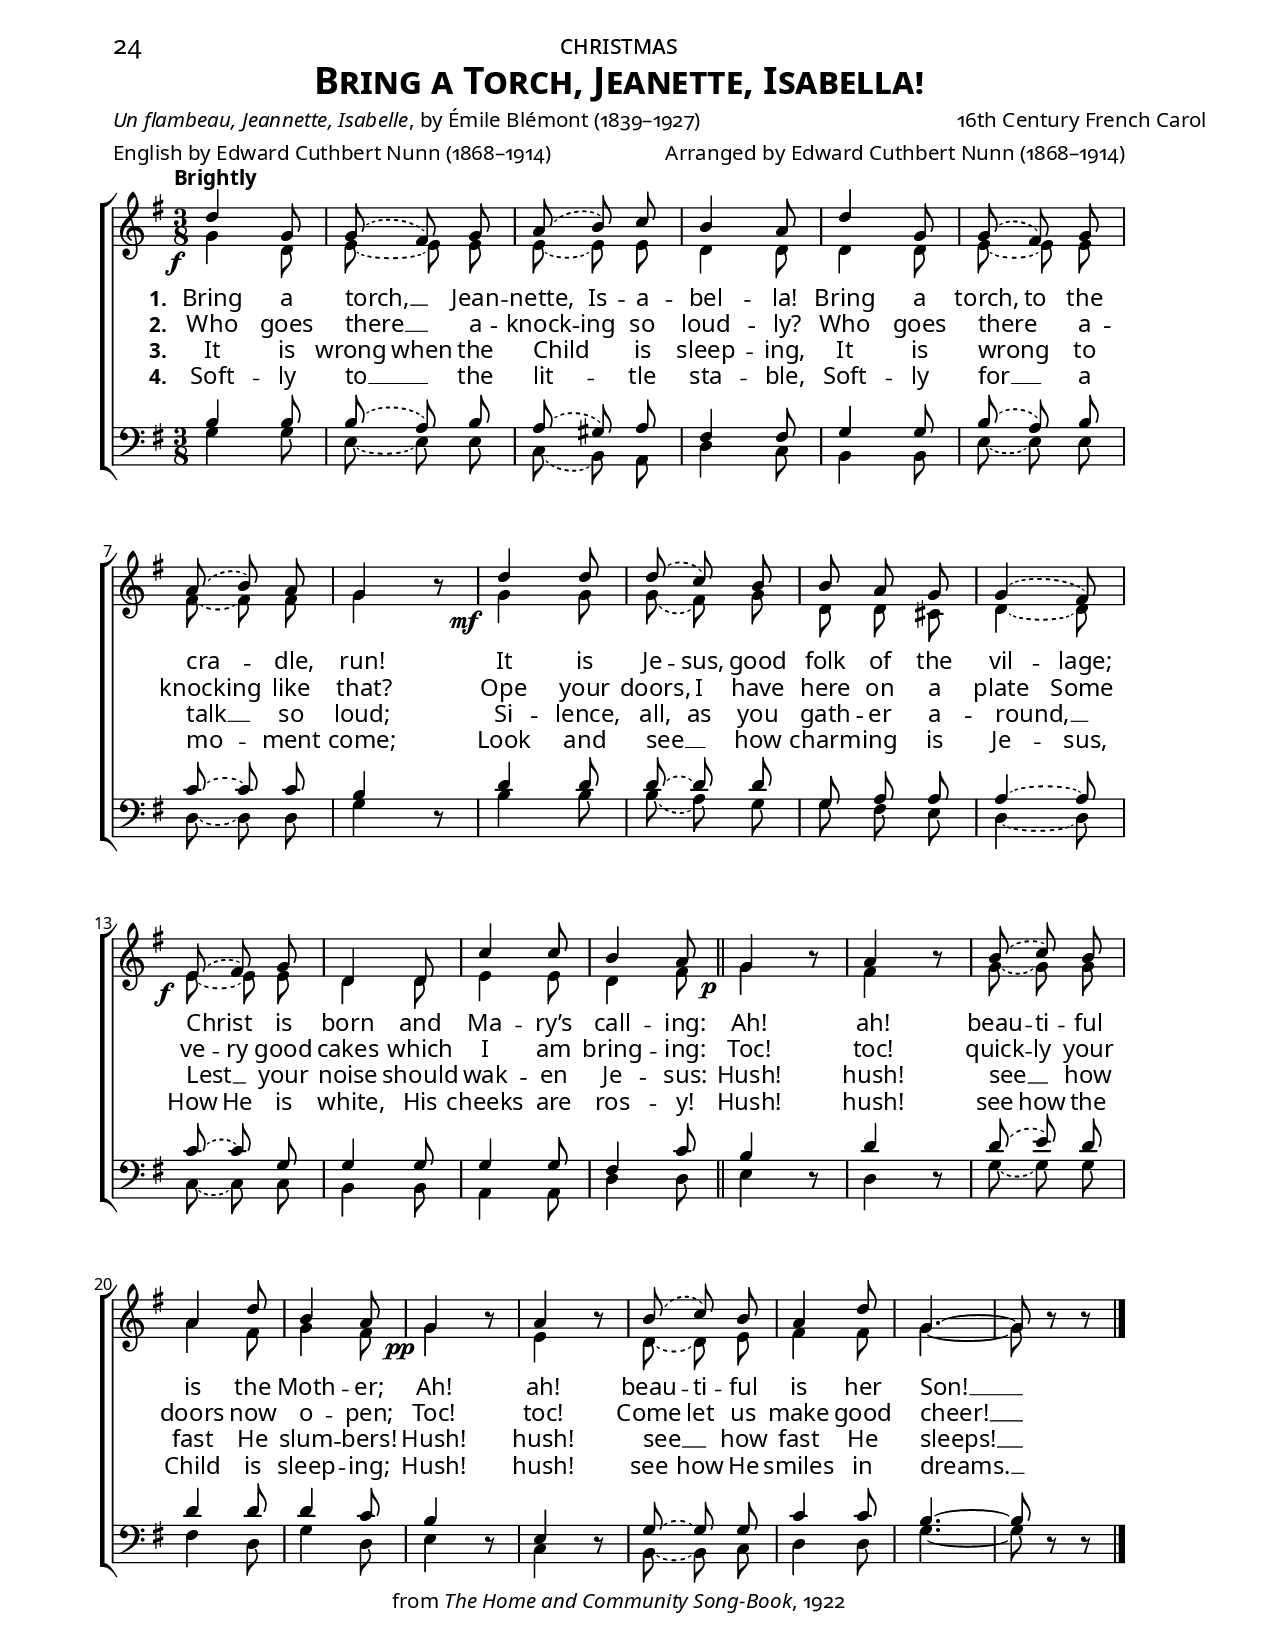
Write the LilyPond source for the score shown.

\version "2.14.2"
\include "util.ly"
\header {
  title = \markup{\override #'(font-name . "Garamond Premier Pro Semibold"){ \abs-fontsize #18 \smallCapsOldStyle"Bring a Torch, Jeanette, Isabella!"}}
  poet = \markup\concat{\italic"Un flambeau, Jeannette, Isabelle" \oldStyleNum", by Émile Blémont (1839–1927)"}
  meter = \markup\oldStyleNum"English by Edward Cuthbert Nunn (1868–1914)"
  composer = \markup\concat{\oldStyleNum"16th Century French Carol"}
  arranger = \markup\oldStyleNum"Arranged by Edward Cuthbert Nunn (1868–1914)"
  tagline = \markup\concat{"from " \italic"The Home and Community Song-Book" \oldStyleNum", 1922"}
}
\paper {
  paper-height = 11\in
  paper-width = 8.5\in
  indent = 0\in
  %system-system-spacing = #'((basic-distance . 10) (padding . 0))
  system-system-spacing =
    #'((basic-distance . 0)
       (minimum-distance . 0)
       (padding . -5)
       (stretchability . 100))
  ragged-last-bottom = ##f
  ragged-bottom = ##f
  two-sided = ##t
  inner-margin = 1\in
  outer-margin = 0.75\in
  top-margin = 0.26\in
  bottom-margin = 0.25\in
  first-page-number = #024
  print-first-page-number = ##t
  headerLine = \markup{\override #'(font-name . "Garamond Premier Pro") \smallCapsOldStyle"christmas"}
  oddHeaderMarkup = \markup\fill-line{
     \override #'(font-name . "Garamond Premier Pro")\abs-fontsize #12.5
     \combine 
        \fill-line{"" \on-the-fly #print-page-number-check-first
        \oldStylePageNum""
        }
        \fill-line{\headerLine}
  }
  evenHeaderMarkup = \markup {
     \override #'(font-name . "Garamond Premier Pro")\abs-fontsize #12.5
     \combine
        \on-the-fly #print-page-number-check-first
        \oldStylePageNum""
        \fill-line{\headerLine}
  }
}
#(set-global-staff-size 18) \paper{ #(define fonts (make-pango-font-tree "Garamond Premier Pro" "Garamond Premier Pro" "Garamond Premier Pro" (/ 18 20))) }
global = {
  \key g \major
  \time 3/8
  %\override DynamicLineSpanner #'staff-padding = #0.0
  %\override DynamicLineSpanner #'Y-extent = #'(0 . 0)
  \slurDashed
  \tieDashed
}

sopMusic = \relative c'' {
  \tempo "Brightly"
  \override DynamicText #'X-offset = #-4
  d4_\f g,8 ||
  \slurDashed g\noBeam( fis\noBeam)  g |
  a\noBeam( b\noBeam) c |
  b4 a8 |
  
  d4 g,8 |
  \slurDashed g\noBeam( fis\noBeam)  g | \break
  a\noBeam( b\noBeam) a |
  g4 b8\rest |
  
  \once\override DynamicText #'X-offset = #-5
  d4_\mf d8 |
  d8\noBeam( c\noBeam) b |
  b\noBeam a\noBeam g | 
  \slurDashed g4( fis8) | \break
  
  \once\override DynamicText #'X-offset = #-3
  e_\f\noBeam( fis\noBeam) g |
  d4 d8 |
  c'4 c8 |
  b4 a8 \bar "||"
  
  g4_\p b8\rest |
  a4 b8\rest | 
  \slurDashed b8\noBeam( c\noBeam) b | \break
  a4 d8 |
  b4 a8 |
  
  g4_\pp b8\rest |
  a4 b8\rest |
  b\noBeam( c\noBeam) b |
  a4 d8 |
  \tieSolid
  g,4.~ |
  g8 b\rest b\rest \bar "|."
}
sopWords = \lyricmode {
  
}

altoMusic = \relative c'' {
  g4 d8 |
  \slurDashed e\noBeam~ e\noBeam e |
  e\noBeam~ e\noBeam e |
  d4 d8 |
  
  d4 d8 |
  \slurDashed e\noBeam~ e\noBeam e |
  
  
  fis8\noBeam~ fis\noBeam fis8 |
  g4 s8 |
  
  g4 g8 |
  g\noBeam( fis\noBeam) g |
  d\noBeam d\noBeam cis |
  d4~ d8 |
  
  
  e8\noBeam~ e\noBeam e |
  d4 d8 |
  e4 e8 |
  d4 fis8 |
  
  g4 s8 |
  fis4 s8 |
  g\noBeam~ g\noBeam g |
  
  
  a4 fis8 |
  g4 fis8 |
  
  g4 s8 |
  e4 s8 |
  d\noBeam~ d\noBeam e |
  fis4 fis8 |
  \tieSolid
  g4.~ |
  g8 s4 \bar "|."
}
altoWords = \lyricmode {
  \dropLyricsV
  \set stanza = #"1. "
  \set ignoreMelismata = ##t
  Bring a torch, __ _ Jean -- nette, Is -- a -- bel -- la!
  Bring a torch, to the cra -- _ dle, run!
  It is Je -- sus, good folk of the vil -- lage;
  Christ _ is born and Ma -- ry’s call -- ing:
  Ah! ah! beau -- ti -- ful is the Moth -- er;
  Ah! ah! beau -- ti -- ful is her Son! __ _
}
altoWordsII = \lyricmode {
  \dropLyricsV
  \set stanza = #"2. "
  \set ignoreMelismata = ##t
  Who goes there __ _ a -- knock -- ing so loud -- ly?
  Who goes there _ a -- knock -- ing like that?
  Ope your doors, I have here on a plate
  Some ve -- ry good cakes which I am bring -- ing:
  Toc! toc! quick -- ly your doors now o -- pen;
  Toc! toc! Come let us make good cheer! __ _
}
altoWordsIII = \lyricmode {
  \dropLyricsV
  \set stanza = #"3. "
  \set ignoreMelismata = ##t
  It is wrong when the Child _ is sleep -- ing,
  It is wrong _ to talk __ _ so loud;
  Si -- lence, all, as you gath -- er a -- round, __ _
  Lest __ _ your noise should wak -- en Je -- sus:
  Hush! hush! see __ _ how fast He slum -- bers!
  Hush! hush! see __ _ how fast He sleeps! __ _
}
altoWordsIV = \lyricmode {
  \dropLyricsV
  \set stanza = #"4. "
  \set ignoreMelismata = ##t
  Soft -- ly to __ _ the lit -- _ tle sta -- ble,
  Soft -- ly for __ _ a mo -- _ ment come;
  Look and see __ _ how charm -- ing is Je -- sus,
  How He is white, His cheeks are ros -- y!
  Hush! hush! see how the Child is sleep -- ing;
  Hush! hush! see how He smiles in dreams.
__
  _
}

tenorMusic = \relative c' {
  \override DynamicText #'X-offset = #-4
  b4 b8 |
  \slurDashed b8\noBeam( a\noBeam) b |
  a\noBeam( gis\noBeam) a |
  fis4 fis8 |
  
  g4 g8 |
  b8\noBeam( a\noBeam) b |
  
  
  c\noBeam~ c\noBeam c |
  b4 s8 |
  
  d4 d8 |
  d\noBeam~ d\noBeam d\noBeam |
  g,\noBeam a\noBeam a |
  a4~ a8 |
  
  
  c\noBeam~ c\noBeam g |
  g4 g8 |
  g4 g8 |
  fis4 c'8 |
  
  b4 s8 |
  d4 s8 |
  d8\noBeam( e\noBeam) d |
  
  
  d4 d8 |
  d4 c8 |
  
  b4 s8 |
  e,4 s8 |
  g8\noBeam~ g\noBeam g |
  c4 c8 |
  \tieSolid
  b4.~ |
  b8 s4 \bar "|."
  
}
tenorWords = \lyricmode {

}

bassMusic = \relative c' {
  g4 g8 |
  \slurDashed e8\noBeam~ e\noBeam e |
  c\noBeam( b\noBeam) a |
  d4 c8 |
  
  b4 b8 |
  e8\noBeam~ e\noBeam e |
  
  
  d\noBeam~ d\noBeam d |
  g4 d8\rest |
  
  b'4 b8 |
  b\noBeam( a\noBeam) g |
  g\noBeam fis\noBeam e |
  d4~ d8 |
  
  
  c\noBeam~ c\noBeam c |
  b4 b8 |
  a4 a8 |
  d4 d8 |
  
  e4 d8\rest |
  d4 d8\rest |
  g\noBeam~ g\noBeam g |
  
  
  fis4 d8 |
  g4 d8 |
  
  e4 d8\rest |
  c4 d8\rest |
  b\noBeam~ b\noBeam c |
  d4 d8 |
  \tieSolid
  g4.~ |
  g8 d\rest d\rest \bar "|."
}
bassWords = \lyricmode {

}

\score {
  <<
   \new ChoirStaff <<
%    \new Lyrics = sopranos \with { \override VerticalAxisGroup #'nonstaff-relatedstaff-spacing = #'((basic-distance . 1)) }
    \new Staff = women <<
      \new Voice = "sopranos" { \voiceOne << \global \sopMusic >> }
      \new Voice = "altos" { \voiceTwo << \global \altoMusic >> }
    >>
    \new Lyrics \with { alignAboveContext = #"women" \override VerticalAxisGroup #'nonstaff-relatedstaff-spacing = #'((basic-distance . 1))} \lyricsto "sopranos" \sopWords
    \new Lyrics = "altosIV"  \with { alignBelowContext = #"women" 
      %\override VerticalAxisGroup #'nonstaff-relatedstaff-spacing = #'((basic-distance . 1))
      } \lyricsto "sopranos" \altoWordsIV
    \new Lyrics = "altosIII"  \with { alignBelowContext = #"women" 
      %\override VerticalAxisGroup #'nonstaff-relatedstaff-spacing = #'((basic-distance . 1))
      } \lyricsto "sopranos" \altoWordsIII
    \new Lyrics = "altosII"  \with { alignBelowContext = #"women" 
      %\override VerticalAxisGroup #'nonstaff-relatedstaff-spacing = #'((basic-distance . 1))
      } \lyricsto "sopranos" \altoWordsII
    \new Lyrics = "altos"  \with { alignBelowContext = #"women" 
      %\override VerticalAxisGroup #'nonstaff-relatedstaff-spacing = #'((basic-distance . 1))
      } \lyricsto "sopranos" \altoWords
   \new Staff = men <<
      \clef bass
      \new Voice = "tenors" { \voiceOne << \global \tenorMusic >> }
      \new Voice = "basses" { \voiceTwo << \global \bassMusic >> }
    >>
    \new Lyrics \with { alignAboveContext = #"men" \override VerticalAxisGroup #'nonstaff-relatedstaff-spacing = #'((basic-distance . 1)) } \lyricsto "tenors" \tenorWords
    \new Lyrics \with { alignBelowContext = #"men" \override VerticalAxisGroup #'nonstaff-relatedstaff-spacing = #'((basic-distance . 1)) } \lyricsto "basses" \bassWords
  >>
%    \new PianoStaff << \new Staff { \new Voice { \pianoRH } } \new Staff { \clef "bass" \pianoLH } >>
  >>
  \layout {
  \context {
    \Lyrics
    \override LyricText #'font-size = #1.3
  }
    \context {
      \Score
      %\override SpacingSpanner #'base-shortest-duration = #(ly:make-moment 1 8)
      %\override SpacingSpanner #'common-shortest-duration = #(ly:make-moment 1 4)
    }
    \context {
      % Remove all empty staves
      % \Staff \RemoveEmptyStaves \override VerticalAxisGroup #'remove-first = ##t
    }
    \context {
      \Lyrics
      \override LyricText #'X-offset = #center-on-word
    }
  }
}

